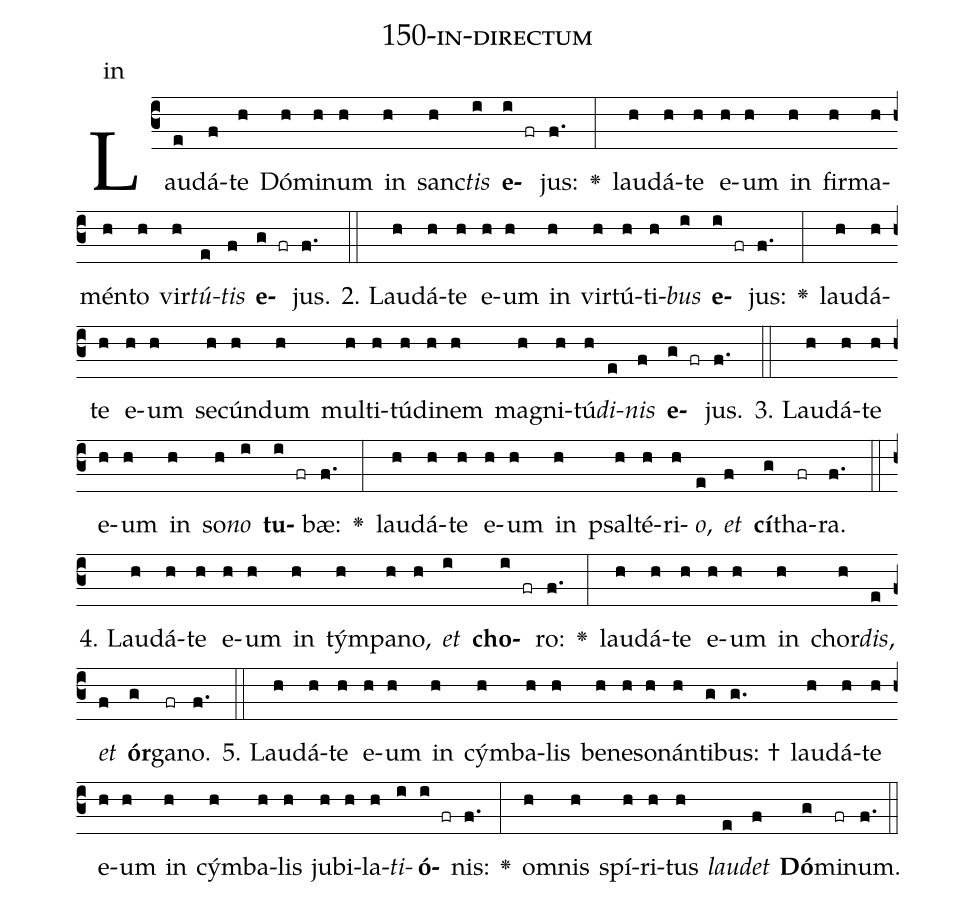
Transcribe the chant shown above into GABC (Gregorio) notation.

name: 150-in-directum;
annotation: in;
%%
(c3)Lau(e)dá(f)te(h) Dó(h)mi(h)num(h) in(h) sanc(h)<i>tis</i>(i) <b>e</b>(i fr)jus:(f.) <v>\greheightstar</v>(:) lau(h)dá(h)te(h) e(h)um(h) in(h) fir(h)ma(h)mén(h)to(h) vir(h)<i>tú</i>(e)<i>tis</i>(f) <b>e</b>(g fr)jus.(f.) (::)
2. Lau(h)dá(h)te(h) e(h)um(h) in(h) vir(h)tú(h)ti(h)<i>bus</i>(i) <b>e</b>(i fr)jus:(f.) <v>\greheightstar</v>(:) lau(h)dá(h)te(h) e(h)um(h) se(h)cún(h)dum(h) mul(h)ti(h)tú(h)di(h)nem(h) ma(h)gni(h)tú(h)<i>di</i>(e)<i>nis</i>(f) <b>e</b>(g fr)jus.(f.) (::)
3. Lau(h)dá(h)te(h) e(h)um(h) in(h) so(h)<i>no</i>(i) <b>tu</b>(i fr)bæ:(f.) <v>\greheightstar</v>(:) lau(h)dá(h)te(h) e(h)um(h) in(h) psal(h)té(h)ri(h)<i>o</i>,(e) <i>et</i>(f) <b>cí</b>(g)tha(fr)ra.(f.) (::)
4. Lau(h)dá(h)te(h) e(h)um(h) in(h) tým(h)pa(h)no,(h) <i>et</i>(i) <b>cho</b>(i fr)ro:(f.) <v>\greheightstar</v>(:) lau(h)dá(h)te(h) e(h)um(h) in(h) chor(h)<i>dis</i>,(e) <i>et</i>(f) <b>ór</b>(g)ga(fr)no.(f.) (::)
5. Lau(h)dá(h)te(h) e(h)um(h) in(h) cým(h)ba(h)lis(h) be(h)ne(h)so(h)nán(h)ti(g)bus: †(g.) lau(h)dá(h)te(h) e(h)um(h) in(h) cým(h)ba(h)lis(h) ju(h)bi(h)la(h)<i>ti</i>(i)<b>ó</b>(i fr)nis:(f.) <v>\greheightstar</v>(:) om(h)nis(h) spí(h)ri(h)tus(h) <i>lau</i>(e)<i>det</i>(f) <b>Dó</b>(g)mi(fr)num.(f.) (::)
